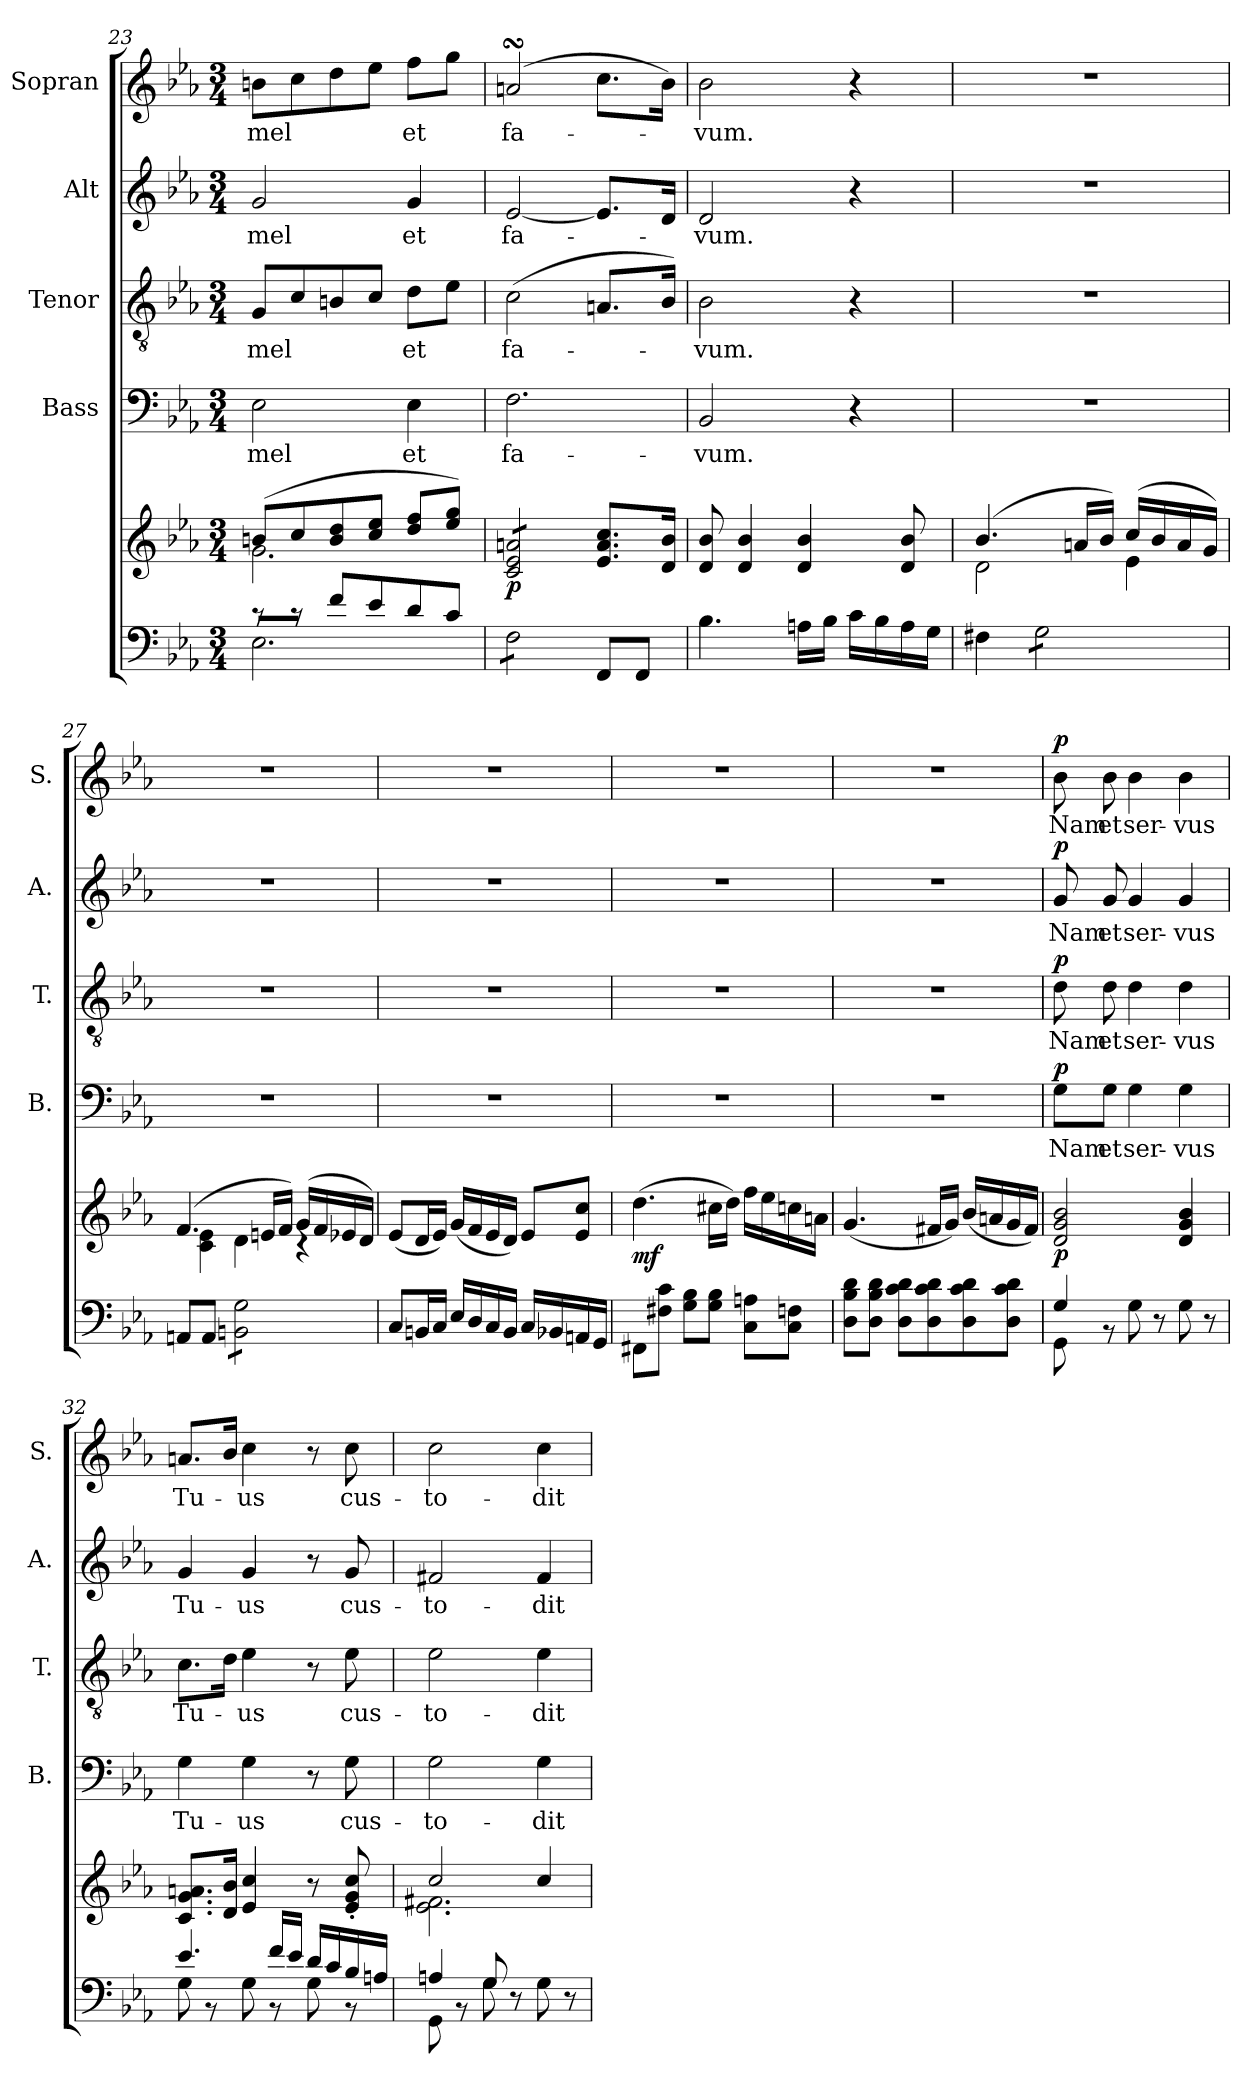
**kern	**kern	**dynam	**kern	**text	**dynam	**kern	**text	**dynam	**kern	**text	**dynam	**kern	**text	**dynam
*part5	*part5	*part5	*part4	*part4	*part4	*part3	*part3	*part3	*part2	*part2	*part2	*part1	*part1	*part1
*staff6	*staff5	*staff5/6	*staff4	*staff4	*staff4	*staff3	*staff3	*staff3	*staff2	*staff2	*staff2	*staff1	*staff1	*staff1
*	*	*	*I"Bass	*	*	*I"Tenor	*	*	*I"Alt	*	*	*I"Sopran	*	*
*	*	*	*I'B.	*	*	*I'T.	*	*	*I'A.	*	*	*I'S.	*	*
!!LO:LB:g=z
*clefF4	*clefG2	*	*clefF4	*	*	*clefGv2	*	*	*clefG2	*	*	*clefG2	*	*
*k[b-e-a-]	*k[b-e-a-]	*	*k[b-e-a-]	*	*	*k[b-e-a-]	*	*	*k[b-e-a-]	*	*	*k[b-e-a-]	*	*
*E-:	*E-:	*	*E-:	*	*	*E-:	*	*	*E-:	*	*	*E-:	*	*
*M3/4	*M3/4	*	*M3/4	*	*	*M3/4	*	*	*M3/4	*	*	*M3/4	*	*
=23	=23	=23	=23	=23	=23	=23	=23	=23	=23	=23	=23	=23	=23	=23
*^	*^	*	*	*	*	*	*	*	*	*	*	*	*	*
!	!	!	!	!	!	!LO:LY:b	!	!	!LO:LY:b	!	!	!LO:LY:b	!	!	!LO:LY:b	!
*tremolo	*	*	*	*	*	*	*	*	*	*	*	*	*	*	*	*
8rcL	2.E-\	(>8bn/L	2.g\	.	2E-\	mel	.	8G/L	mel	.	2g/	mel	.	8bn\L	mel	.
8rcJ	.	8cc/	.	.	.	.	.	8c/	.	.	.	.	.	8cc\	.	.
*Xtremolo	*	*	*	*	*	*	*	*	*	*	*	*	*	*	*	*
8f/L	.	8b/ 8dd/	.	.	.	.	.	8Bn/	.	.	.	.	.	8dd\	.	.
8e-/	.	8cc/ 8ee-/J	.	.	.	.	.	8c/J	.	.	.	.	.	8ee-\J	.	.
!	!	!	!	!	!	!LO:LY:b	!	!	!LO:LY:b	!	!	!LO:LY:b	!	!	!LO:LY:b	!
8d/	.	8dd/ 8ff/L	.	.	4E-\	et	.	8d\L	et	.	4g/	et	.	8ff\L	et	.
8c/J	.	8ee-/ 8gg/J)	.	.	.	.	.	8e-\J	.	.	.	.	.	8gg\J	.	.
*v	*v	*	*	*	*	*	*	*	*	*	*	*	*	*	*	*
*	*v	*v	*	*	*	*	*	*	*	*	*	*	*	*	*
=24	=24	=24	=24	=24	=24	=24	=24	=24	=24	=24	=24	=24	=24	=24
!	!	!LO:DY:b	!	!LO:LY:b	!	!	!LO:LY:b	!	!	!LO:LY:b	!	!	!LO:LY:b	!
*tremolo	*	*	*	*	*	*	*	*	*	*	*	*	*	*
*	*tremolo	*	*	*	*	*	*	*	*	*	*	*	*	*
8F\L	8c/ 8e-/ 8an/L	p	2.F\	fa-	.	(>2c\	fa-	.	[2e-/	fa-	.	(2ansSsS/	fa-	.
8F\	8c/ 8e-/ 8an/	.	.	.	.	.	.	.	.	.	.	.	.	.
8F\	8c/ 8e-/ 8an/	.	.	.	.	.	.	.	.	.	.	.	.	.
8F\J	8c/ 8e-/ 8an/J	.	.	.	.	.	.	.	.	.	.	.	.	.
*	*Xtremolo	*	*	*	*	*	*	*	*	*	*	*	*	*
*Xtremolo	*	*	*	*	*	*	*	*	*	*	*	*	*	*
8FF/L	8.e-/ 8.a/ 8.cc/L	.	.	.	.	8.An/L	.	.	8.e-/L]	.	.	8.cc\L	.	.
8FF/J	.	.	.	.	.	.	.	.	.	.	.	.	.	.
.	16d/ 16b-/Jk	.	.	.	.	16B-/Jk)	.	.	16d/Jk	.	.	16b-\Jk)	.	.
=25	=25	=25	=25	=25	=25	=25	=25	=25	=25	=25	=25	=25	=25	=25
!	!	!	!	!LO:LY:b	!	!	!LO:LY:b	!	!	!LO:LY:b	!	!	!LO:LY:b	!
4.B-\	8d/ 8b-/	.	2BB-/	-vum.	.	2B-\	-vum.	.	2d/	-vum.	.	2b-\	-vum.	.
.	4d/ 4b-/	.	.	.	.	.	.	.	.	.	.	.	.	.
16An\LL	4d/ 4b-/	.	.	.	.	.	.	.	.	.	.	.	.	.
16B-\JJ	.	.	.	.	.	.	.	.	.	.	.	.	.	.
16c\LL	.	.	4r	.	.	4r	.	.	4r	.	.	4r	.	.
16B-\	.	.	.	.	.	.	.	.	.	.	.	.	.	.
16A\	8d/ 8b-/	.	.	.	.	.	.	.	.	.	.	.	.	.
16G\JJ	.	.	.	.	.	.	.	.	.	.	.	.	.	.
=26	=26	=26	=26	=26	=26	=26	=26	=26	=26	=26	=26	=26	=26	=26
*	*^	*	*	*	*	*	*	*	*	*	*	*	*	*
4F#X\	(4.b-/	2d\	.	2.r	.	.	2.r	.	.	2.r	.	.	2.r	.	.
*tremolo	*	*	*	*	*	*	*	*	*	*	*	*	*	*	*
8G\L	.	.	.	.	.	.	.	.	.	.	.	.	.	.	.
8G\	16an/LL	.	.	.	.	.	.	.	.	.	.	.	.	.	.
.	16b-/JJ)	.	.	.	.	.	.	.	.	.	.	.	.	.	.
8G\	(>16cc/LL	4e-\	.	.	.	.	.	.	.	.	.	.	.	.	.
.	16b-/	.	.	.	.	.	.	.	.	.	.	.	.	.	.
8G\J	16a/	.	.	.	.	.	.	.	.	.	.	.	.	.	.
*Xtremolo	*	*	*	*	*	*	*	*	*	*	*	*	*	*	*
.	16g/JJ)	.	.	.	.	.	.	.	.	.	.	.	.	.	.
=27	=27	=27	=27	=27	=27	=27	=27	=27	=27	=27	=27	=27	=27	=27	=27
8AAn/L	(4.f/	4c\ 4e-\	.	2.r	.	.	2.r	.	.	2.r	.	.	2.r	.	.
8AA/J	.	.	.	.	.	.	.	.	.	.	.	.	.	.	.
*tremolo	*	*	*	*	*	*	*	*	*	*	*	*	*	*	*
8BBn\ 8G\L	.	4d\	.	.	.	.	.	.	.	.	.	.	.	.	.
8BBn\ 8G\	16en/LL	.	.	.	.	.	.	.	.	.	.	.	.	.	.
.	16f/JJ)	.	.	.	.	.	.	.	.	.	.	.	.	.	.
8BBn\ 8G\	(>16g/LL	4rB	.	.	.	.	.	.	.	.	.	.	.	.	.
.	16f/	.	.	.	.	.	.	.	.	.	.	.	.	.	.
8BBn\ 8G\J	16e-X/	.	.	.	.	.	.	.	.	.	.	.	.	.	.
*Xtremolo	*	*	*	*	*	*	*	*	*	*	*	*	*	*	*
.	16d/JJ)	.	.	.	.	.	.	.	.	.	.	.	.	.	.
*	*v	*v	*	*	*	*	*	*	*	*	*	*	*	*	*
!!LO:PB:g=z
=28	=28	=28	=28	=28	=28	=28	=28	=28	=28	=28	=28	=28	=28	=28
8C/L	(<8e-/L	.	2.r	.	.	2.r	.	.	2.r	.	.	2.r	.	.
16BBn/L	16d/L	.	.	.	.	.	.	.	.	.	.	.	.	.
16C/JJ	16e-/JJ)	.	.	.	.	.	.	.	.	.	.	.	.	.
16E-/LL	(<16g/LL	.	.	.	.	.	.	.	.	.	.	.	.	.
16D/	16f/	.	.	.	.	.	.	.	.	.	.	.	.	.
16C/	16e-/	.	.	.	.	.	.	.	.	.	.	.	.	.
16BB/JJ	16d/JJ)	.	.	.	.	.	.	.	.	.	.	.	.	.
16C/LL	8e-/L	.	.	.	.	.	.	.	.	.	.	.	.	.
16BB-X/	.	.	.	.	.	.	.	.	.	.	.	.	.	.
16AAn/	8e-/ 8cc/J	.	.	.	.	.	.	.	.	.	.	.	.	.
16GG/JJ	.	.	.	.	.	.	.	.	.	.	.	.	.	.
=29	=29	=29	=29	=29	=29	=29	=29	=29	=29	=29	=29	=29	=29	=29
!	!	!LO:DY:b	!	!	!	!	!	!	!	!	!	!	!	!
8FF#X\L	(>4.dd\	mf	2.r	.	.	2.r	.	.	2.r	.	.	2.r	.	.
8F#X\ 8c\J	.	.	.	.	.	.	.	.	.	.	.	.	.	.
8G\ 8B-\L	.	.	.	.	.	.	.	.	.	.	.	.	.	.
8G\ 8B-\J	16cc#X\LL	.	.	.	.	.	.	.	.	.	.	.	.	.
.	16dd\JJ)	.	.	.	.	.	.	.	.	.	.	.	.	.
8C\ 8An\L	16ff\LL	.	.	.	.	.	.	.	.	.	.	.	.	.
.	16ee-\	.	.	.	.	.	.	.	.	.	.	.	.	.
8C\ 8Fn\J	16ccn\	.	.	.	.	.	.	.	.	.	.	.	.	.
.	16an\JJ	.	.	.	.	.	.	.	.	.	.	.	.	.
=30	=30	=30	=30	=30	=30	=30	=30	=30	=30	=30	=30	=30	=30	=30
8D\ 8B-\ 8d\L	(<4.g/	.	2.r	.	.	2.r	.	.	2.r	.	.	2.r	.	.
8D\ 8B-\ 8d\J	.	.	.	.	.	.	.	.	.	.	.	.	.	.
8D\ 8c\ 8d\L	.	.	.	.	.	.	.	.	.	.	.	.	.	.
8D\ 8c\ 8d\	16f#X/LL	.	.	.	.	.	.	.	.	.	.	.	.	.
.	16g/JJ)	.	.	.	.	.	.	.	.	.	.	.	.	.
8D\ 8c\ 8d\	(<16b-/LL	.	.	.	.	.	.	.	.	.	.	.	.	.
.	16an/	.	.	.	.	.	.	.	.	.	.	.	.	.
8D\ 8c\ 8d\J	16g/	.	.	.	.	.	.	.	.	.	.	.	.	.
.	16f#/JJ)	.	.	.	.	.	.	.	.	.	.	.	.	.
=31	=31	=31	=31	=31	=31	=31	=31	=31	=31	=31	=31	=31	=31	=31
*^	*	*	*	*	*	*	*	*	*	*	*	*	*	*
!	!	!	!LO:DY:b	!	!LO:LY:b	!LO:DY:a	!	!LO:LY:b	!LO:DY:a	!	!LO:LY:b	!LO:DY:a	!	!LO:LY:b	!LO:DY:a
4G/	8GG\	2d/ 2g/ 2b-/	p	8G\L	Nam	p	8d\	Nam	p	8g/	Nam	p	8b-\	Nam	p
!	!	!	!	!	!LO:LY:b	!	!	!LO:LY:b	!	!	!LO:LY:b	!	!	!LO:LY:b	!
.	8r	.	.	8G\J	et	.	8d\	et	.	8g/	et	.	8b-\	et	.
!	!	!	!	!	!LO:LY:b	!	!	!LO:LY:b	!	!	!LO:LY:b	!	!	!LO:LY:b	!
2ryy	8G\	.	.	4G\	ser-	.	4d\	ser-	.	4g/	ser-	.	4b-\	ser-	.
.	8r	.	.	.	.	.	.	.	.	.	.	.	.	.	.
!	!	!	!	!	!LO:LY:b	!	!	!LO:LY:b	!	!	!LO:LY:b	!	!	!LO:LY:b	!
.	8G\	4d/ 4g/ 4b-/	.	4G\	-vus	.	4d\	-vus	.	4g/	-vus	.	4b-\	-vus	.
.	8r	.	.	.	.	.	.	.	.	.	.	.	.	.	.
!!LO:LB:g=z
=32	=32	=32	=32	=32	=32	=32	=32	=32	=32	=32	=32	=32	=32	=32	=32
!	!	!	!	!	!LO:LY:b	!	!	!LO:LY:b	!	!	!LO:LY:b	!	!	!LO:LY:b	!
4.e-/	8G\	8.c/ 8.g/ 8.an/L	.	4G\	Tu-	.	8.c\L	Tu-	.	4g/	Tu-	.	8.an/L	Tu-	.
.	8r	.	.	.	.	.	.	.	.	.	.	.	.	.	.
.	.	16d/ 16b-/Jk	.	.	.	.	16d\Jk	.	.	.	.	.	16b-/Jk	.	.
!	!	!	!	!	!LO:LY:b	!	!	!LO:LY:b	!	!	!LO:LY:b	!	!	!LO:LY:b	!
.	8G\	4e-/ 4cc/	.	4G\	-us	.	4e-\	-us	.	4g/	-us	.	4cc\	-us	.
16f/LL	8r	.	.	.	.	.	.	.	.	.	.	.	.	.	.
16e-/JJ	.	.	.	.	.	.	.	.	.	.	.	.	.	.	.
16d/LL	8G\	8r	.	8r	.	.	8r	.	.	8r	.	.	8r	.	.
16c/	.	.	.	.	.	.	.	.	.	.	.	.	.	.	.
!	!	!	!	!	!LO:LY:b	!	!	!LO:LY:b	!	!	!LO:LY:b	!	!	!LO:LY:b	!
16B-/	8r	8e-/'< 8g/'< 8cc/'<	.	8G\	cus-	.	8e-\	cus-	.	8g/	cus-	.	8cc\	cus-	.
16An/JJ	.	.	.	.	.	.	.	.	.	.	.	.	.	.	.
=33	=33	=33	=33	=33	=33	=33	=33	=33	=33	=33	=33	=33	=33	=33	=33
*	*	*^	*	*	*	*	*	*	*	*	*	*	*	*	*
!	!	!	!	!	!	!LO:LY:b	!	!	!LO:LY:b	!	!	!LO:LY:b	!	!	!LO:LY:b	!
4An/	8GG\	2cc/	2.e-\ 2.f#X\	.	2G\	-to-	.	2e-\	-to-	.	2f#X/	-to-	.	2cc\	-to-	.
.	8r	.	.	.	.	.	.	.	.	.	.	.	.	.	.	.
8G/	8G\	.	.	.	.	.	.	.	.	.	.	.	.	.	.	.
4.ryy	8r	.	.	.	.	.	.	.	.	.	.	.	.	.	.	.
!	!	!	!	!	!	!LO:LY:b	!	!	!LO:LY:b	!	!	!LO:LY:b	!	!	!LO:LY:b	!
.	8G\	4cc/	.	.	4G\	-dit	.	4e-\	-dit	.	4f#/	-dit	.	4cc\	-dit	.
.	8r	.	.	.	.	.	.	.	.	.	.	.	.	.	.	.
*v	*v	*	*	*	*	*	*	*	*	*	*	*	*	*	*	*
*	*v	*v	*	*	*	*	*	*	*	*	*	*	*	*	*
=	=	=	=	=	=	=	=	=	=	=	=	=	=	=
*-	*-	*-	*-	*-	*-	*-	*-	*-	*-	*-	*-	*-	*-	*-
